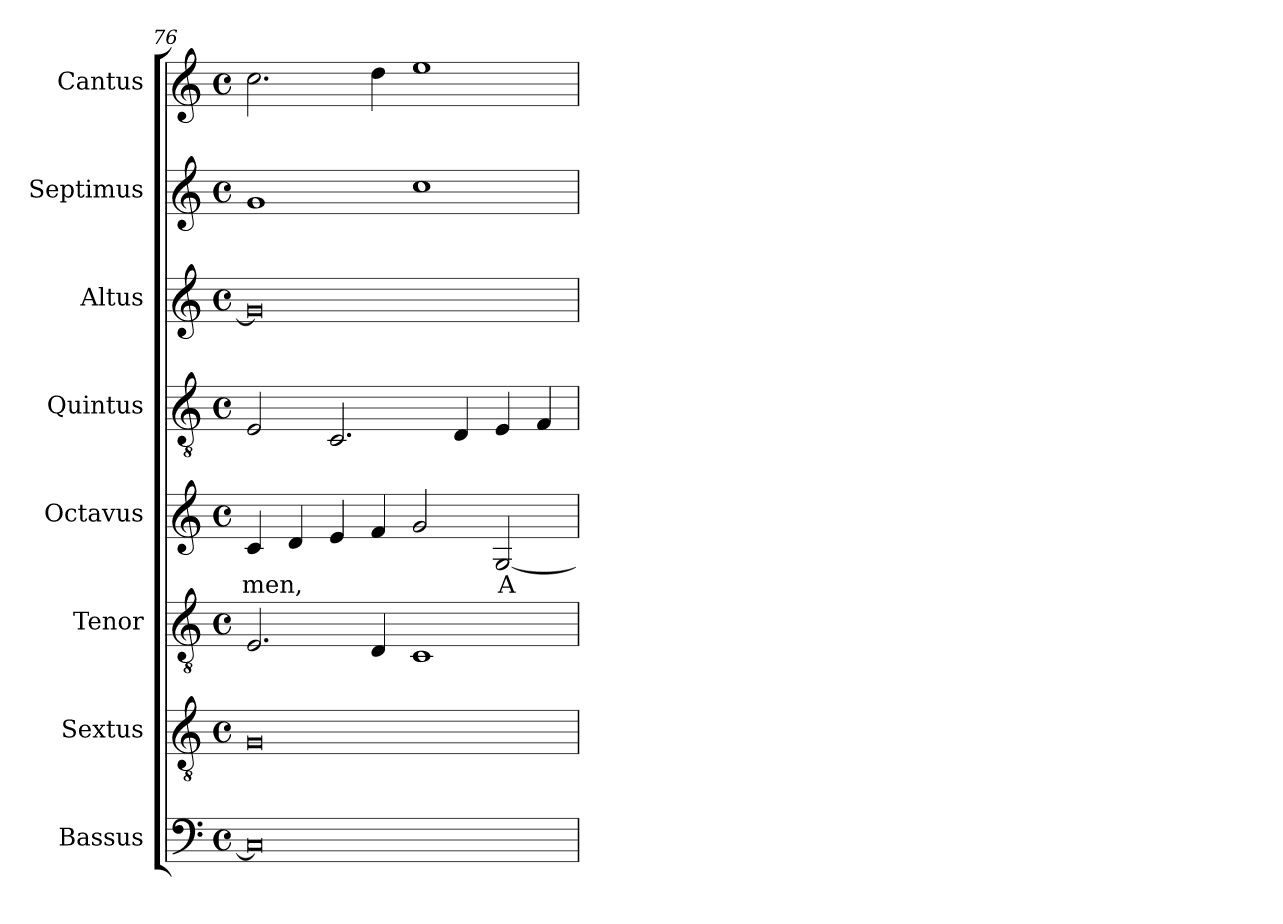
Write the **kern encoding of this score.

**kern	**kern	**kern	**kern	**text	**kern	**kern	**kern	**kern
*part8	*part7	*part6	*part5	*part5	*part4	*part3	*part2	*part1
*staff8	*staff7	*staff6	*staff5	*staff5	*staff4	*staff3	*staff2	*staff1
*I"Bassus	*I"Sextus	*I"Tenor	*I"Octavus	*	*I"Quintus	*I"Altus	*I"Septimus	*I"Cantus
*clefF4	*clefGv2	*clefGv2	*clefG2	*	*clefGv2	*clefG2	*clefG2	*clefG2
*	*	*	*	*	*	*	*k[]	*
*	*	*	*	*	*	*	*C:	*
*M4/4	*M4/4	*M4/4	*M4/4	*	*M4/4	*M4/4	*M4/4	*M4/4
*met(c)	*met(c)	*met(c)	*met(c)	*	*met(c)	*met(c)	*met(c)	*met(c)
=76	=76	=76	=76	=76	=76	=76	=76	=76
!	!	!	!	!LO:LY:b	!	!	!	!
0C]	0G	2.E/	4c/	-men,	2E/	0g]	1g	2.cc\
.	.	.	4d/	.	.	.	.	.
.	.	.	4e/	.	2.C/	.	.	.
.	.	4D/	4f/	.	.	.	.	4dd\
.	.	1C	2g/	.	.	.	1cc	1ee
.	.	.	.	.	4D/	.	.	.
!	!	!	!	!LO:LY:b:cj	!	!	!	!
.	.	.	[<2G/	A-	4E/	.	.	.
.	.	.	.	.	4F/	.	.	.
=	=	=	=	=	=	=	=	=
*-	*-	*-	*-	*-	*-	*-	*-	*-
